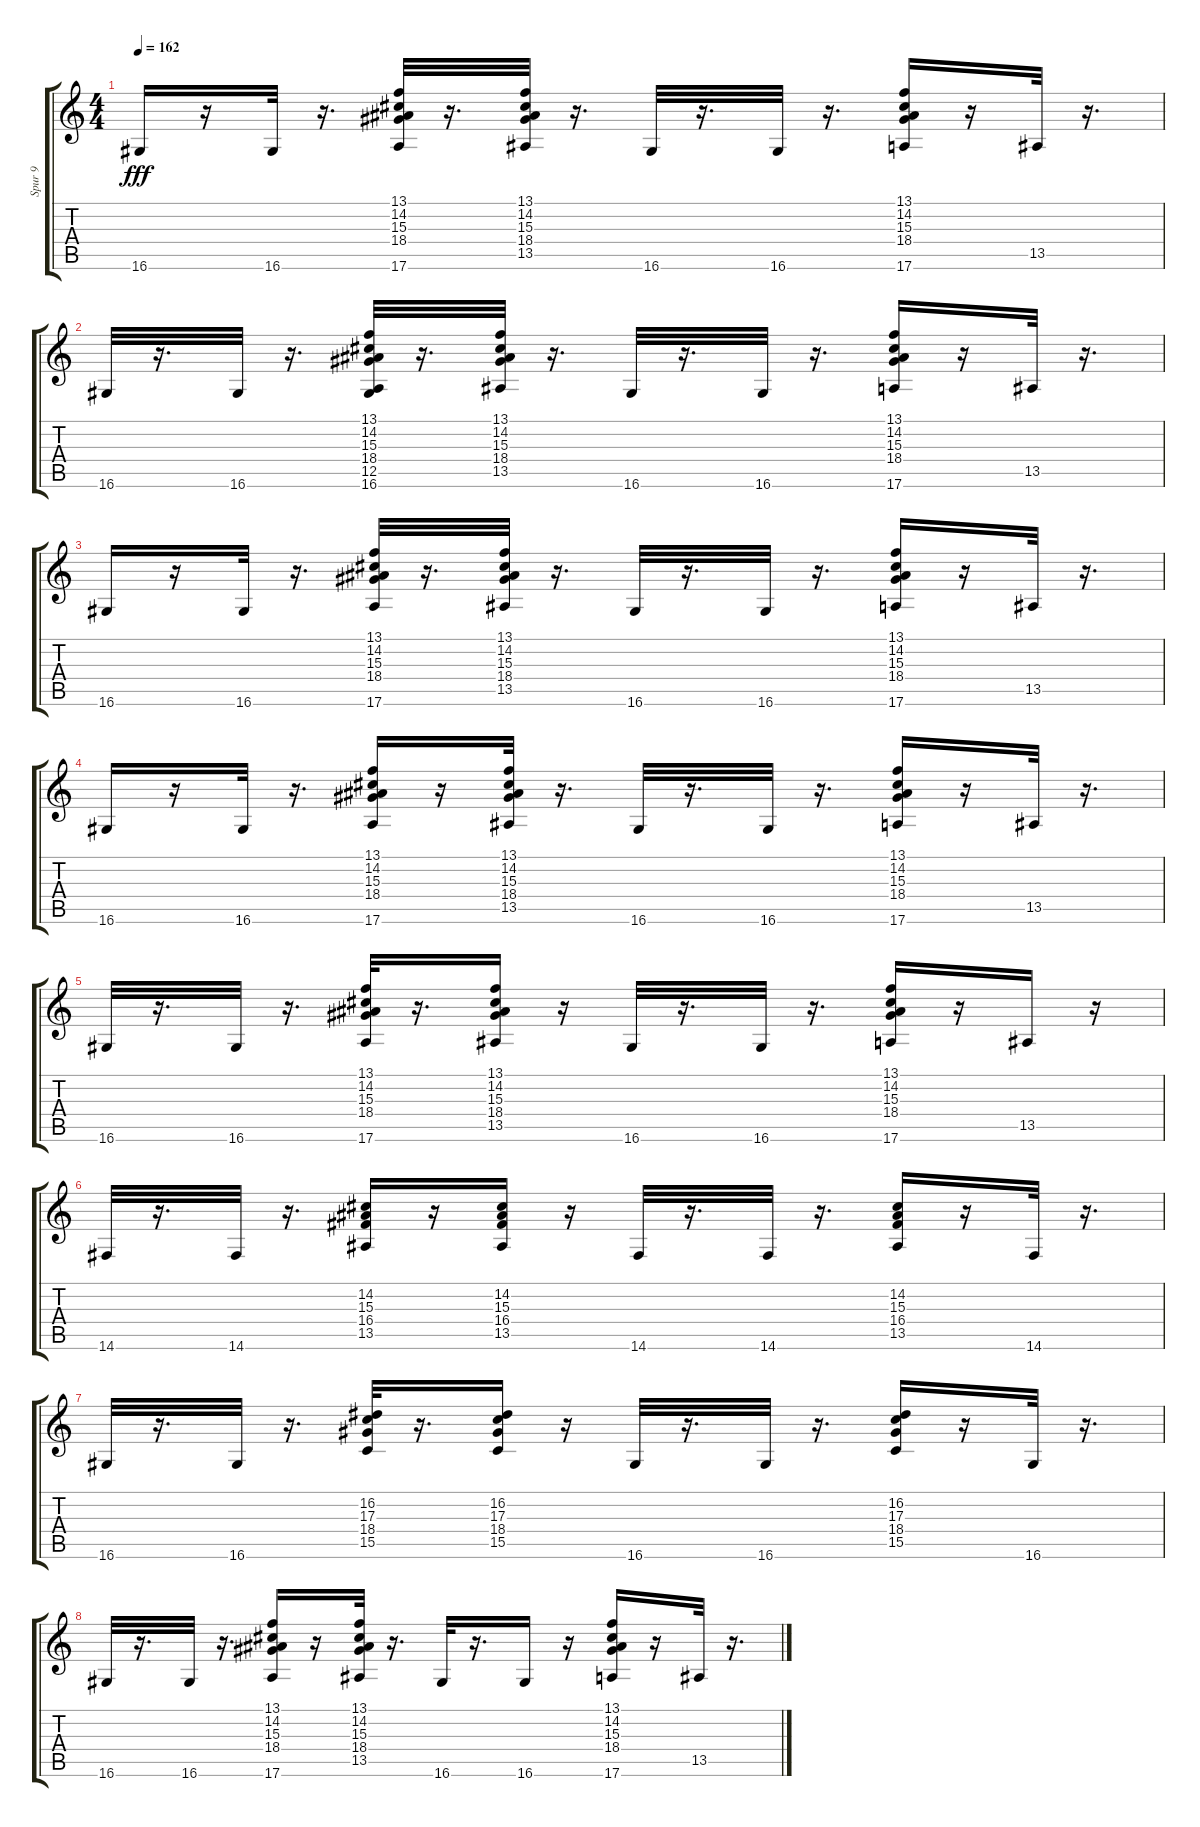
\track ("Spur 9" "Spur 9") {instrument vibraphone}
\staff {score tabs}
\tuning (E4 B3 G3 D3 A2 E2) {hide}
\ts (4 4)
\tempo 162
\clef g2
\ks c
16.6.16{dy fff} r.16 16.6.32 r.16{d} (13.1 14.2 15.3 18.4 17.6).32 r.16{d} (13.1 14.2 15.3 18.4 13.5).32 r.16{d} 16.6.32 r.16{d} 16.6.32 r.16{d} (13.1 14.2 15.3 18.4 17.6).16 r.16 13.5.32 r.16{d} |
16.6.32 r.16{d} 16.6.32 r.16{d} (13.1 14.2 15.3 18.4 12.5 16.6).32 r.16{d} (13.1 14.2 15.3 18.4 13.5).32 r.16{d} 16.6.32 r.16{d} 16.6.32 r.16{d} (13.1 14.2 15.3 18.4 17.6).16 r.16 13.5.32 r.16{d} |
16.6.16 r.16 16.6.32 r.16{d} (13.1 14.2 15.3 18.4 17.6).32 r.16{d} (13.1 14.2 15.3 18.4 13.5).32 r.16{d} 16.6.32 r.16{d} 16.6.32 r.16{d} (13.1 14.2 15.3 18.4 17.6).16 r.16 13.5.32 r.16{d} |
16.6.16 r.16 16.6.32 r.16{d} (13.1 14.2 15.3 18.4 17.6).16 r.16 (13.1 14.2 15.3 18.4 13.5).32 r.16{d} 16.6.32 r.16{d} 16.6.32 r.16{d} (13.1 14.2 15.3 18.4 17.6).16 r.16 13.5.32 r.16{d} |
16.6.32 r.16{d} 16.6.32 r.16{d} (13.1 14.2 15.3 18.4 17.6).32 r.16{d} (13.1 14.2 15.3 18.4 13.5).16 r.16 16.6.32 r.16{d} 16.6.32 r.16{d} (13.1 14.2 15.3 18.4 17.6).16 r.16 13.5.16 r.16 |
14.6.32 r.16{d} 14.6.32 r.16{d} (14.2 15.3 16.4 13.5).16 r.16 (14.2 15.3 16.4 13.5).16 r.16 14.6.32 r.16{d} 14.6.32 r.16{d} (14.2 15.3 16.4 13.5).16 r.16 14.6.32 r.16{d} |
16.6.32 r.16{d} 16.6.32 r.16{d} (16.2 17.3 18.4 15.5).32 r.16{d} (16.2 17.3 18.4 15.5).16 r.16 16.6.32 r.16{d} 16.6.32 r.16{d} (16.2 17.3 18.4 15.5).16 r.16 16.6.32 r.16{d} |
16.6.32 r.16{d} 16.6.32 r.16{d} (13.1 14.2 15.3 18.4 17.6).16 r.16 (13.1 14.2 15.3 18.4 13.5).32 r.16{d} 16.6.32 r.16{d} 16.6.16 r.16 (13.1 14.2 15.3 18.4 17.6).16 r.16 13.5.32 r.16{d}
